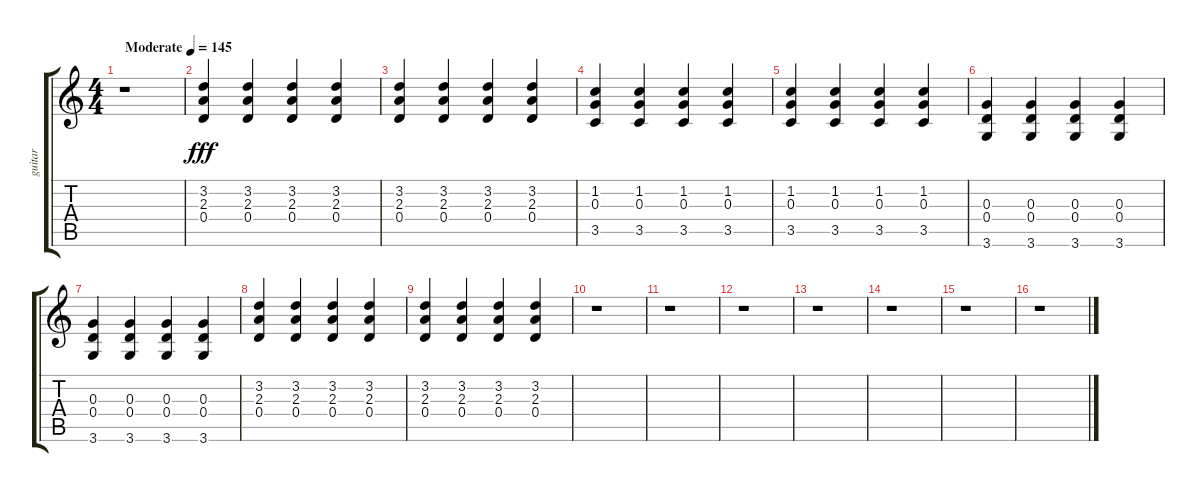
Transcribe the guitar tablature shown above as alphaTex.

\track ("guitar" "guitar") {instrument distortionguitar}
\staff {score tabs}
\tuning (E4 B3 G3 D3 A2 E2) {hide}
\ts (4 4)
\tempo (145 "Moderate")
\clef g2
\ks c
r.1{dy fff instrument distortionguitar} |
(3.2 2.3 0.4).4 (3.2 2.3 0.4).4 (3.2 2.3 0.4).4 (3.2 2.3 0.4).4 |
(3.2 2.3 0.4).4 (3.2 2.3 0.4).4 (3.2 2.3 0.4).4 (3.2 2.3 0.4).4 |
(1.2 0.3 3.5).4 (1.2 0.3 3.5).4 (1.2 0.3 3.5).4 (1.2 0.3 3.5).4 |
(1.2 0.3 3.5).4 (1.2 0.3 3.5).4 (1.2 0.3 3.5).4 (1.2 0.3 3.5).4 |
(0.3 0.4 3.6).4 (0.3 0.4 3.6).4 (0.3 0.4 3.6).4 (0.3 0.4 3.6).4 |
(0.3 0.4 3.6).4 (0.3 0.4 3.6).4 (0.3 0.4 3.6).4 (0.3 0.4 3.6).4 |
(3.2 2.3 0.4).4 (3.2 2.3 0.4).4 (3.2 2.3 0.4).4 (3.2 2.3 0.4).4 |
(3.2 2.3 0.4).4 (3.2 2.3 0.4).4 (3.2 2.3 0.4).4 (3.2 2.3 0.4).4 |
r.1 |
r.1 |
r.1 |
r.1 |
r.1 |
r.1 |
r.1
